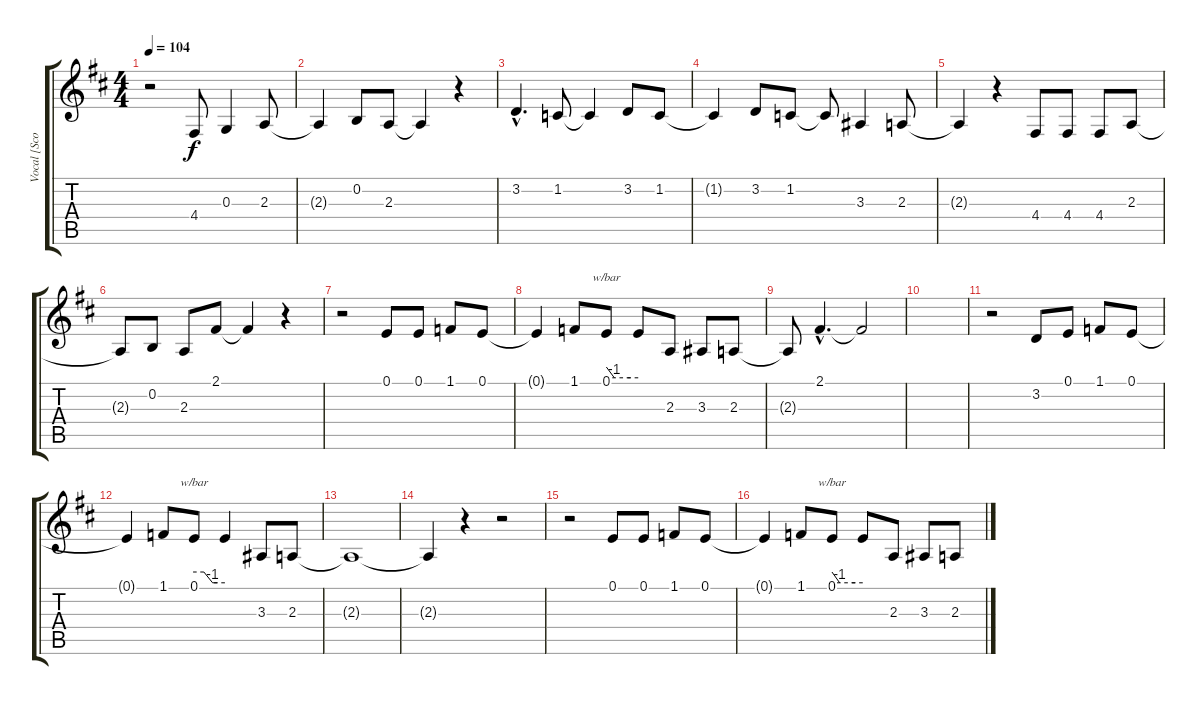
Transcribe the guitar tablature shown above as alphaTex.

\track ("Vocal [Scott]" "Vocal [Sco") {instrument lead2sawtooth}
\staff {score tabs}
\tuning (E4 B3 G3 D3 A2 E2) {hide}
\ts (4 4)
\tempo 104
\clef g2
\ks d
r.2{dy f volume 12} 4.4.8 0.3.4 2.3.8 |
2.3{t}.4 0.2.8 2.3.8 2.3{t}.4 r.4 |
3.2{hac}.4{d} 1.2.8 1.2{t}.4 3.2.8 1.2.8 |
1.2{t}.4 3.2.8 1.2.8 1.2{t}.8 3.3.4 2.3.8 |
2.3{t}.4 r.4 4.4.8 4.4.8 4.4.8 2.3.8 |
2.3{t}.8 0.2.8 2.3.8 2.1.8 2.1{t}.4 r.4 |
r.2{volume 16} 0.1.8 0.1.8 1.1.8 0.1.8 |
0.1{t}.4 1.1.8 0.1.8{tbe (custom default 0 0 15 -4 45 -4 60 -4)} 0.1{t}.8 2.3.8 3.3.8 2.3.8 |
2.3{t}.8 2.1{hac}.4{d} 2.1{t}.2 |
|
r.2 3.2.8 0.1.8 1.1.8 0.1.8 |
0.1{t}.4 1.1.8 0.1.8{tbe (custom default 0 0 19 0 36 -4 45 -4 60 -4)} 0.1{t}.4 3.3.8 2.3.8 |
2.3{t}.1 |
2.3{t}.4 r.4 r.2 |
r.2 0.1.8 0.1.8 1.1.8 0.1.8 |
0.1{t}.4 1.1.8 0.1.8{tbe (custom default 0 0 15 -4 45 -4 60 -4)} 0.1{t}.8 2.3.8 3.3.8 2.3.8
